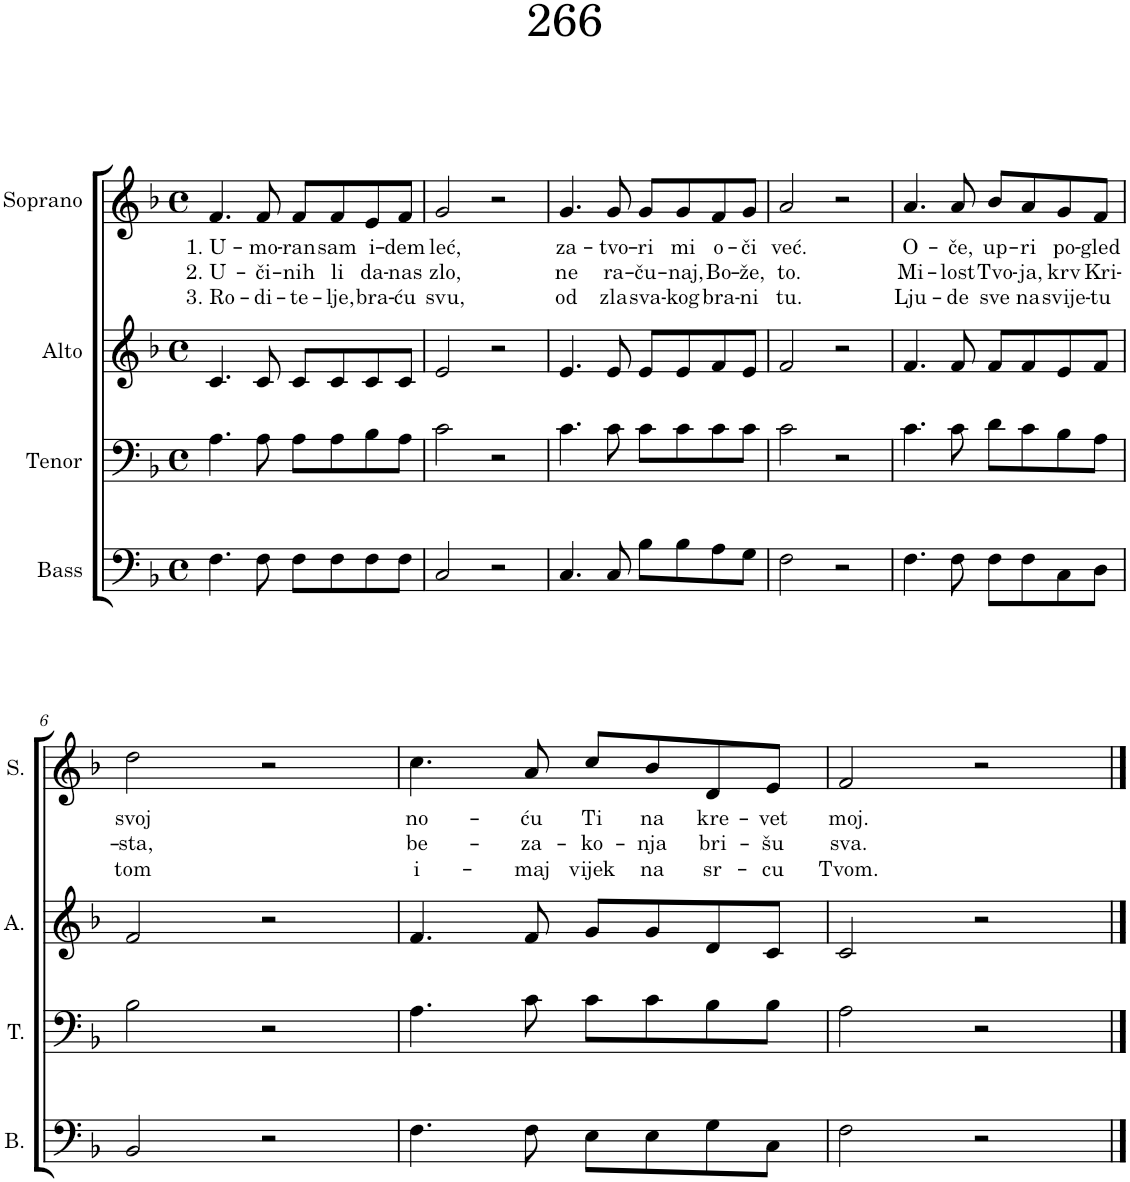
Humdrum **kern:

**kern	**kern	**kern	**kern	**text	**text	**text
*part4	*part3	*part2	*part1	*part1	*part1	*part1
*staff4	*staff3	*staff2	*staff1	*staff1	*staff1	*staff1
*I"Bass	*I"Tenor	*I"Alto	*I"Soprano	*	*	*
*I'B.	*I'T.	*I'A.	*I'S.	*	*	*
*clefF4	*clefF4	*clefG2	*clefG2	*	*	*
*k[b-]	*k[b-]	*k[b-]	*k[b-]	*	*	*
*M4/4	*M4/4	*M4/4	*M4/4	*	*	*
*met(c)	*met(c)	*met(c)	*met(c)	*	*	*
=1	=1	=1	=1	=1	=1	=1
!	!	!	!	!LO:LY:b	!LO:LY:b	!LO:LY:b
4.F\	4.A\	4.c/	4.f/	1. U-	2. U-	3. Ro-
!	!	!	!	!LO:LY:b	!LO:LY:b	!LO:LY:b
8F\	8A\	8c/	8f/	-mo-	-či-	-di-
!	!	!	!	!LO:LY:b	!LO:LY:b	!LO:LY:b
8F\L	8A\L	8c/L	8f/L	-ran	-nih	-te-
!	!	!	!	!LO:LY:b	!LO:LY:b	!LO:LY:b
8F\	8A\	8c/	8f/	sam	li	-lje,
!	!	!	!	!LO:LY:b	!LO:LY:b	!LO:LY:b
8F\	8B-\	8c/	8e/	i-	da-	bra-
!	!	!	!	!LO:LY:b	!LO:LY:b	!LO:LY:b
8F\J	8A\J	8c/J	8f/J	-dem	-nas	-ću
=2	=2	=2	=2	=2	=2	=2
!	!	!	!	!LO:LY:b	!LO:LY:b	!LO:LY:b
2C/	2c\	2e/	2g/	leć,	zlo,	svu,
2r	2r	2r	2r	.	.	.
=3	=3	=3	=3	=3	=3	=3
!	!	!	!	!LO:LY:b	!LO:LY:b	!LO:LY:b
4.C/	4.c\	4.e/	4.g/	za-	ne	od
!	!	!	!	!LO:LY:b	!LO:LY:b	!LO:LY:b
8C/	8c\	8e/	8g/	-tvo-	ra-	zla
!	!	!	!	!LO:LY:b	!LO:LY:b	!LO:LY:b
8B-\L	8c\L	8e/L	8g/L	-ri	-ču-	sva-
!	!	!	!	!LO:LY:b	!LO:LY:b	!LO:LY:b
8B-\	8c\	8e/	8g/	mi	-naj,	-kog
!	!	!	!	!LO:LY:b	!LO:LY:b	!LO:LY:b
8A\	8c\	8f/	8f/	o-	Bo-	bra-
!	!	!	!	!LO:LY:b	!LO:LY:b	!LO:LY:b
8G\J	8c\J	8e/J	8g/J	-či	-že,	-ni
=4	=4	=4	=4	=4	=4	=4
!	!	!	!	!LO:LY:b	!LO:LY:b	!LO:LY:b
2F\	2c\	2f/	2a/	već.	to.	tu.
2r	2r	2r	2r	.	.	.
=5	=5	=5	=5	=5	=5	=5
!	!	!	!	!LO:LY:b	!LO:LY:b	!LO:LY:b
4.F\	4.c\	4.f/	4.a/	O-	Mi-	Lju-
!	!	!	!	!LO:LY:b	!LO:LY:b	!LO:LY:b
8F\	8c\	8f/	8a/	-če,	-lost	-de
!	!	!	!	!LO:LY:b	!LO:LY:b	!LO:LY:b
8F\L	8d\L	8f/L	8b-/L	up-	Tvo-	sve
!	!	!	!	!LO:LY:b	!LO:LY:b	!LO:LY:b
8F\	8c\	8f/	8a/	-ri	-ja,	na
!	!	!	!	!LO:LY:b	!LO:LY:b	!LO:LY:b
8C\	8B-\	8e/	8g/	po-	krv	svije-
!	!	!	!	!LO:LY:b	!LO:LY:b	!LO:LY:b
8D\J	8A\J	8f/J	8f/J	-gled	Kri-	-tu
!!LO:LB:g=z
=6	=6	=6	=6	=6	=6	=6
!	!	!	!	!LO:LY:b	!LO:LY:b	!LO:LY:b
2BB-/	2B-\	2f/	2dd\	svoj	-sta,	tom
2r	2r	2r	2r	.	.	.
=7	=7	=7	=7	=7	=7	=7
!	!	!	!	!LO:LY:b	!LO:LY:b	!LO:LY:b
4.F\	4.A\	4.f/	4.cc\	no-	be-	i-
!	!	!	!	!LO:LY:b	!LO:LY:b	!LO:LY:b
8F\	8c\	8f/	8a/	-ću	-za-	-maj
!	!	!	!	!LO:LY:b	!LO:LY:b	!LO:LY:b
8E\L	8c\L	8g/L	8cc/L	Ti	-ko-	vijek
!	!	!	!	!LO:LY:b	!LO:LY:b	!LO:LY:b
8E\	8c\	8g/	8b-/	na	-nja	na
!	!	!	!	!LO:LY:b	!LO:LY:b	!LO:LY:b
8G\	8B-\	8d/	8d/	kre-	bri-	sr-
!	!	!	!	!LO:LY:b	!LO:LY:b	!LO:LY:b
8C\J	8B-\J	8c/J	8e/J	-vet	-šu	-cu
=8	=8	=8	=8	=8	=8	=8
!	!	!	!	!LO:LY:b	!LO:LY:b	!LO:LY:b
2F\	2A\	2c/	2f/	moj.	sva.	Tvom.
2r	2r	2r	2r	.	.	.
==	==	==	==	==	==	==
*-	*-	*-	*-	*-	*-	*-
